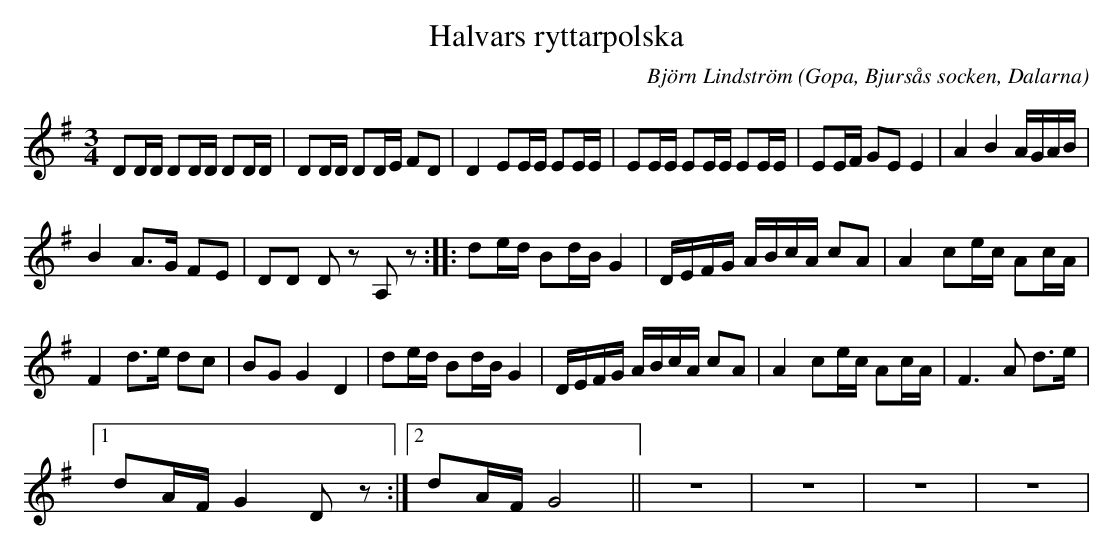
X:1
T:Halvars ryttarpolska
C: Björn Lindström
O:Gopa, Bjursås socken, Dalarna
L:1/16
M:3/4
K:G
 D2DD D2DD D2DD | D2DD D2DE F2D2 | D4 E2EE E2EE | E2EE E2EE E2EE | E2EF G2E2 E4 | A4 B4 AGAB | %6
 B4 A2>G2 F2E2 | D2D2 D2 z2 A,2 z2 ::[K:G] d2ed B2dB G4 | DEFG ABcA c2A2 |$ A4 c2ec A2cA | %11
 F4 d2>e2 d2c2 | B2G2 G4 D4 | d2ed B2dB G4 | DEFG ABcA c2A2 | A4 c2ec A2cA |$ F6 A2 d2>e2 |1 %17
 d2AF G4 D2 z2 :|2 d2AF G8 || z12 | z12 | z12 | z12 | %23
